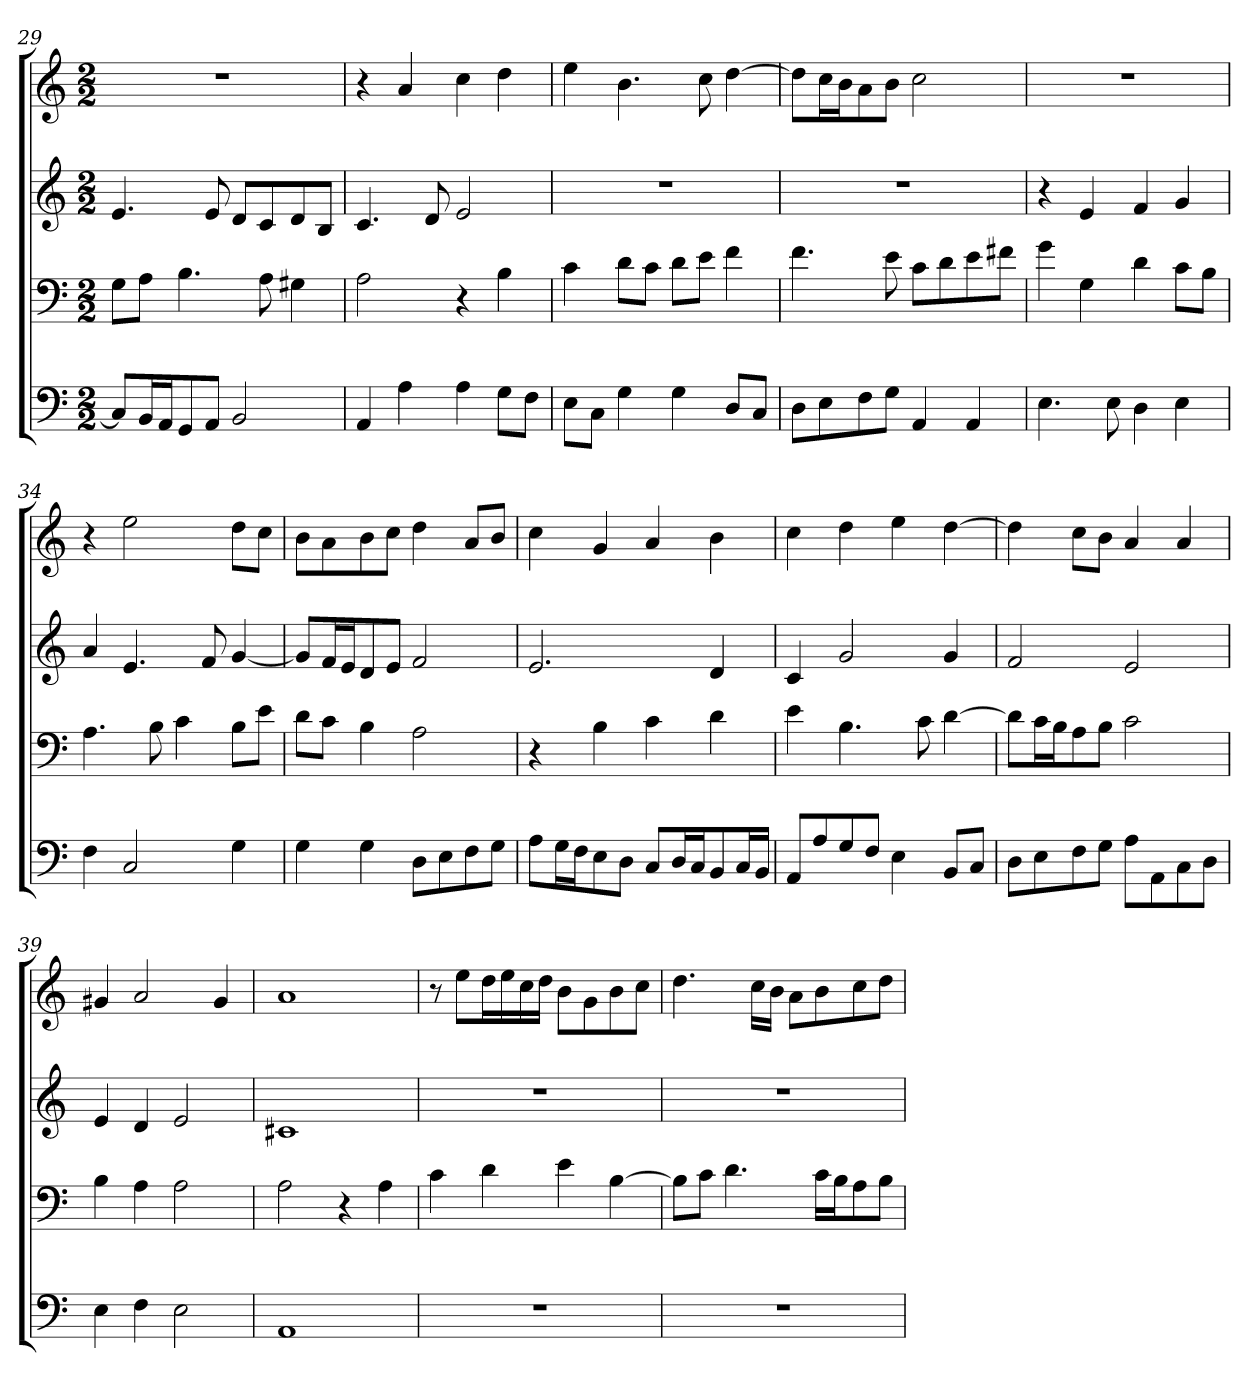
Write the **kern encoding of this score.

**kern	**kern	**kern	**kern
*part4	*part3	*part2	*part1
*staff4	*staff3	*staff2	*staff1
*clefF4	*clefF4	*clefG2	*clefG2
*k[]	*k[]	*k[]	*k[]
*E:phr	*E:phr	*E:phr	*E:phr
*M2/2	*M2/2	*M2/2	*M2/2
=29	=29	=29	=29
8C/L]	8G\L	4.e	1r
16BB/L	8A\J	.	.
16AA/J	.	.	.
8GG/	4.B	.	.
8AA/J	.	8e	.
2BB	.	8d/L	.
.	8A	8c/	.
.	4G#X	8d/	.
.	.	8B/J	.
=30	=30	=30	=30
4AA	2A	4.c	4r
4A	.	.	4a
.	.	8d	.
4A	4r	2e	4cc
8G\L	4B	.	4dd
8F\J	.	.	.
=31	=31	=31	=31
8E\L	4c	1r	4ee
8C\J	.	.	.
4G	8d\L	.	4.b
.	8c\J	.	.
4G	8d\L	.	.
.	8e\J	.	8cc
8D/L	4f	.	[4dd
8C/J	.	.	.
=32	=32	=32	=32
8D\L	4.f	1r	8dd\L]
8E\	.	.	16cc\L
.	.	.	16b\J
8F\	.	.	8a\
8G\J	8e	.	8b\J
4AA	8c\L	.	2cc
.	8d\	.	.
4AA	8e\	.	.
.	8f#X\J	.	.
=33	=33	=33	=33
4.E	4g	4r	1r
.	4G	4e	.
8E	.	.	.
4D	4d	4f	.
4E	8c\L	4g	.
.	8B\J	.	.
=34	=34	=34	=34
4F	4.A	4a	4r
2C	.	4.e	2ee
.	8B	.	.
.	4c	.	.
.	.	8f	.
4G	8B\L	[4g	8dd\L
.	8e\J	.	8cc\J
=35	=35	=35	=35
4G	8d\L	8g/L]	8b\L
.	8c\J	16f/L	8a\
.	.	16e/J	.
4G	4B	8d/	8b\
.	.	8e/J	8cc\J
8D\L	2A	2f	4dd
8E\	.	.	.
8F\	.	.	8a/L
8G\J	.	.	8b/J
=36	=36	=36	=36
8A\L	4r	2.e	4cc
16G\L	.	.	.
16F\J	.	.	.
8E\	4B	.	4g
8D\J	.	.	.
8C/L	4c	.	4a
16D/L	.	.	.
16C/J	.	.	.
8BB/	4d	4d	4b
16C/L	.	.	.
16BB/JJ	.	.	.
=37	=37	=37	=37
8AA/L	4e	4c	4cc
8A/	.	.	.
8G/	4.B	2g	4dd
8F/J	.	.	.
4E	.	.	4ee
.	8c	.	.
8BB/L	[4d	4g	[4dd
8C/J	.	.	.
=38	=38	=38	=38
8D\L	8d\L]	2f	4dd]
8E\	16c\L	.	.
.	16B\J	.	.
8F\	8A\	.	8cc\L
8G\J	8B\J	.	8b\J
8A\L	2c	2e	4a
8AA\	.	.	.
8C\	.	.	4a
8D\J	.	.	.
=39	=39	=39	=39
4E	4B	4e	4g#X
4F	4A	4d	2a
2E	2A	2e	.
.	.	.	4g#
=40	=40	=40	=40
1AA	2A	1c#X	1a
.	4r	.	.
.	4A	.	.
=41	=41	=41	=41
1r	4c	1r	8r
.	.	.	8ee\L
.	4d	.	16dd\L
.	.	.	16ee\
.	.	.	16cc\
.	.	.	16dd\JJ
.	4e	.	8b\L
.	.	.	8g\
.	[4B	.	8b\
.	.	.	8cc\J
=42	=42	=42	=42
1r	8B\L]	1r	4.dd
.	8c\J	.	.
.	4.d	.	.
.	.	.	16cc\LL
.	.	.	16b\JJ
.	.	.	8a\L
.	16c\LL	.	8b\
.	16B\J	.	.
.	8A\	.	8cc\
.	8B\J	.	8dd\J
=	=	=	=
*-	*-	*-	*-
